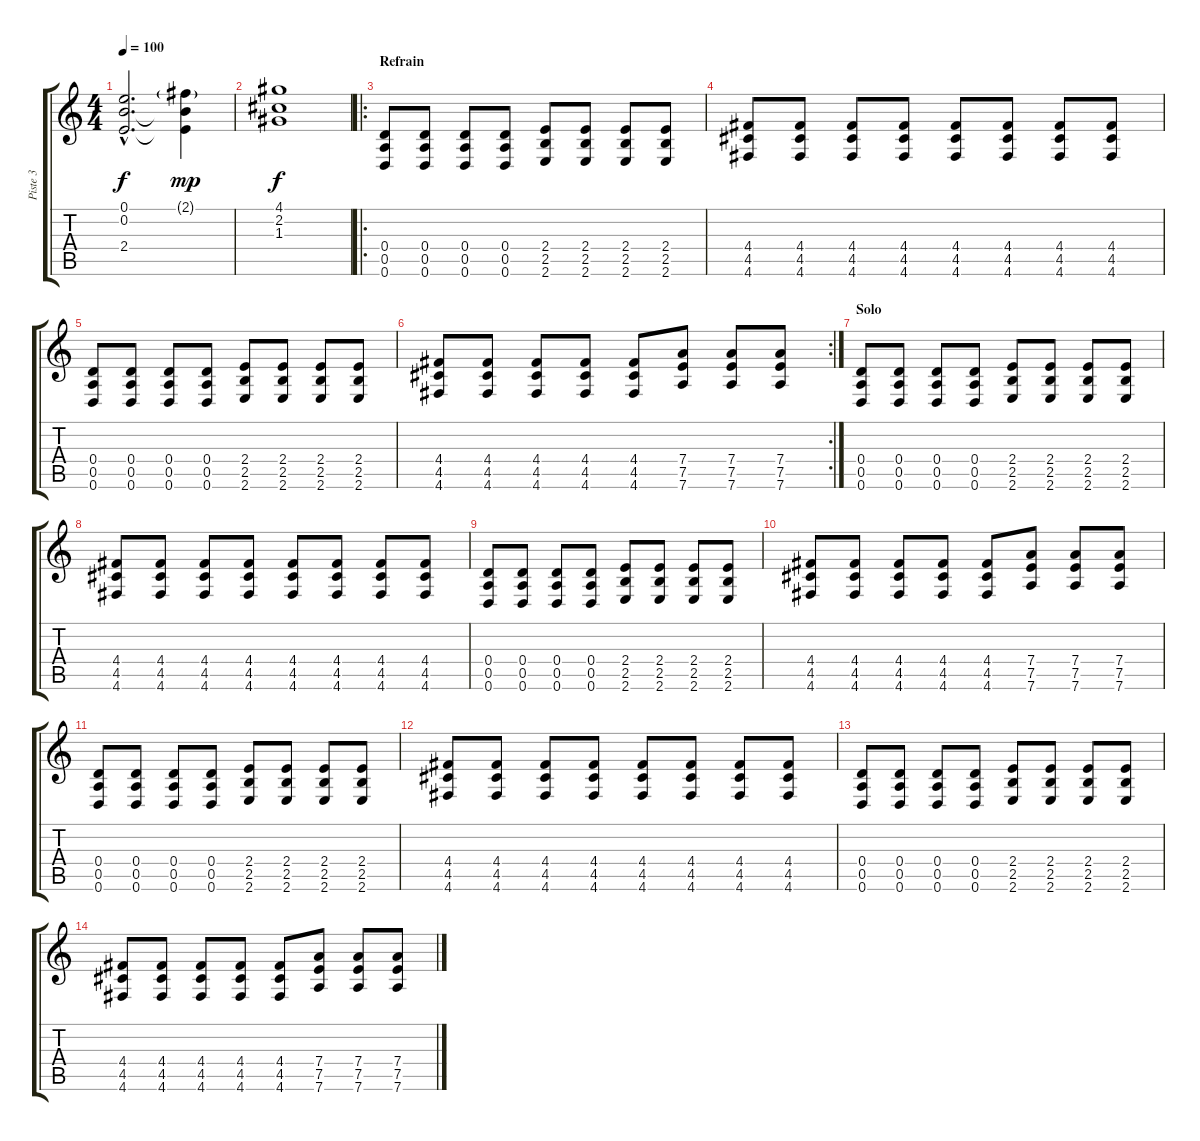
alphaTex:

\track ("Piste 3" "Piste 3") {instrument distortionguitar}
\staff {score tabs}
\tuning (E4 B3 G3 D3 A2 D2) {hide}
\ts (4 4)
\tempo 100
\clef g2
\ks c
(0.1{hac} 0.2{hac} 2.4{hac}).2{d dy f} (2.1{g} 0.2{t} 2.4{t}).4{dy mp} |
(4.1 2.2 1.3).1{dy f} |
\ro
\section ("" "Refrain")
(0.4 0.5 0.6).8 (0.4 0.5 0.6).8 (0.4 0.5 0.6).8 (0.4 0.5 0.6).8 (2.4 2.5 2.6).8 (2.4 2.5 2.6).8 (2.4 2.5 2.6).8 (2.4 2.5 2.6).8 |
(4.4 4.5 4.6).8 (4.4 4.5 4.6).8 (4.4 4.5 4.6).8 (4.4 4.5 4.6).8 (4.4 4.5 4.6).8 (4.4 4.5 4.6).8 (4.4 4.5 4.6).8 (4.4 4.5 4.6).8 |
(0.4 0.5 0.6).8 (0.4 0.5 0.6).8 (0.4 0.5 0.6).8 (0.4 0.5 0.6).8 (2.4 2.5 2.6).8 (2.4 2.5 2.6).8 (2.4 2.5 2.6).8 (2.4 2.5 2.6).8 |
\rc 2
(4.4 4.5 4.6).8 (4.4 4.5 4.6).8 (4.4 4.5 4.6).8 (4.4 4.5 4.6).8 (4.4 4.5 4.6).8 (7.4 7.5 7.6).8 (7.4 7.5 7.6).8 (7.4 7.5 7.6).8 |
\section ("" "Solo")
(0.4 0.5 0.6).8 (0.4 0.5 0.6).8 (0.4 0.5 0.6).8 (0.4 0.5 0.6).8 (2.4 2.5 2.6).8 (2.4 2.5 2.6).8 (2.4 2.5 2.6).8 (2.4 2.5 2.6).8 |
(4.4 4.5 4.6).8 (4.4 4.5 4.6).8 (4.4 4.5 4.6).8 (4.4 4.5 4.6).8 (4.4 4.5 4.6).8 (4.4 4.5 4.6).8 (4.4 4.5 4.6).8 (4.4 4.5 4.6).8 |
(0.4 0.5 0.6).8 (0.4 0.5 0.6).8 (0.4 0.5 0.6).8 (0.4 0.5 0.6).8 (2.4 2.5 2.6).8 (2.4 2.5 2.6).8 (2.4 2.5 2.6).8 (2.4 2.5 2.6).8 |
(4.4 4.5 4.6).8 (4.4 4.5 4.6).8 (4.4 4.5 4.6).8 (4.4 4.5 4.6).8 (4.4 4.5 4.6).8 (7.4 7.5 7.6).8 (7.4 7.5 7.6).8 (7.4 7.5 7.6).8 |
(0.4 0.5 0.6).8 (0.4 0.5 0.6).8 (0.4 0.5 0.6).8 (0.4 0.5 0.6).8 (2.4 2.5 2.6).8 (2.4 2.5 2.6).8 (2.4 2.5 2.6).8 (2.4 2.5 2.6).8 |
(4.4 4.5 4.6).8 (4.4 4.5 4.6).8 (4.4 4.5 4.6).8 (4.4 4.5 4.6).8 (4.4 4.5 4.6).8 (4.4 4.5 4.6).8 (4.4 4.5 4.6).8 (4.4 4.5 4.6).8 |
(0.4 0.5 0.6).8 (0.4 0.5 0.6).8 (0.4 0.5 0.6).8 (0.4 0.5 0.6).8 (2.4 2.5 2.6).8 (2.4 2.5 2.6).8 (2.4 2.5 2.6).8 (2.4 2.5 2.6).8 |
(4.4 4.5 4.6).8 (4.4 4.5 4.6).8 (4.4 4.5 4.6).8 (4.4 4.5 4.6).8 (4.4 4.5 4.6).8 (7.4 7.5 7.6).8 (7.4 7.5 7.6).8 (7.4 7.5 7.6).8
